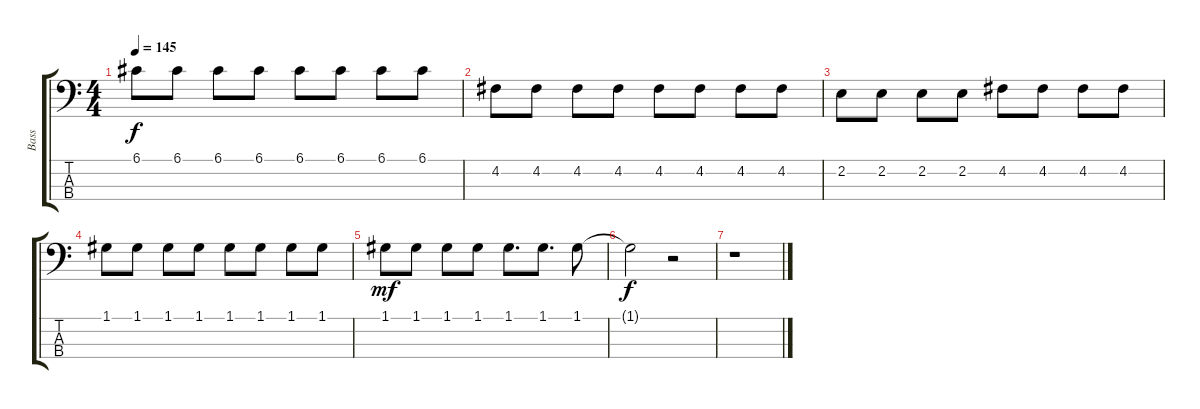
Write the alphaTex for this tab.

\track ("Bass" "Bass") {instrument electricbassfinger}
\staff {score tabs}
\tuning (G2 D2 A1 E1) {hide}
\ts (4 4)
\tempo 145
\clef f4
\ks c
6.1.8{dy f} 6.1.8 6.1.8 6.1.8 6.1.8 6.1.8 6.1.8 6.1.8 |
4.2.8 4.2.8 4.2.8 4.2.8 4.2.8 4.2.8 4.2.8 4.2.8 |
2.2.8 2.2.8 2.2.8 2.2.8 4.2.8 4.2.8 4.2.8 4.2.8 |
1.1.8 1.1.8 1.1.8 1.1.8 1.1.8 1.1.8 1.1.8 1.1.8 |
1.1.8{dy mf} 1.1.8 1.1.8 1.1.8 1.1.8{d} 1.1.8{d} 1.1.8 |
1.1{t}.2{dy f} r.2 |
r.1
